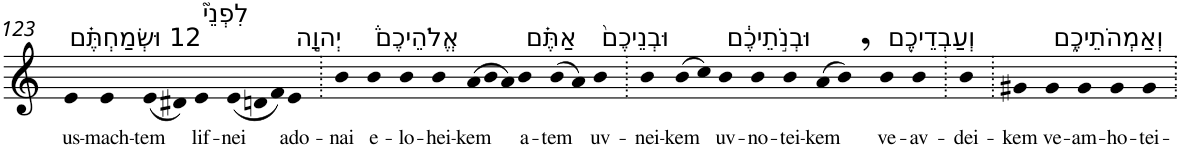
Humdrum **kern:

**kern	**text
*part1	*part1
*staff1	*staff1
*I"Piano	*
*I'Pno	*
!!LO:PB:g=z
*clefG2	*
*k[]	*
=123	=123
!LO:TX:a:t=12 וּשְׂמַחְתֶּ֗ם	!
!	!LO:LY:b
4e	us-
!	!LO:LY:b
4e	-mach-
!	!LO:LY:b
(8e	-tem
8d#X)	.
!LO:TX:a:t=לִפְנֵי֮	!
!	!LO:LY:b
4e	lif-
*Xtuplet	*
!	!LO:LY:b
(12e	-nei
12dn	.
12f)	.
!LO:TX:a:t=יְהוָ֣ה	!
!	!LO:LY:b
4e	ado-
=124.	=124.
!	!LO:LY:b
4b	-nai
!LO:TX:a:t=אֱלֹהֵיכֶם֒	!
!	!LO:LY:b
4b	e-
!	!LO:LY:b
4b	-lo-
!	!LO:LY:b
4b	-hei-
!	!LO:LY:b
(12a	-kem
12b	.
12a)	.
!LO:TX:a:t=אַתֶּ֗ם	!
!	!LO:LY:b
4b	a-
!	!LO:LY:b
(8b	-tem
8a)	.
!LO:TX:a:t=וּבְנֵיכֶם֙	!
!	!LO:LY:b
4b	uv-
=125.	=125.
!	!LO:LY:b
4b	-nei-
!	!LO:LY:b
(8b	-kem
8cc)	.
!LO:TX:a:t=וּבְנֹ֣תֵיכֶ֔ם	!
!	!LO:LY:b
4b	uv-
!	!LO:LY:b
4b	-no-
!	!LO:LY:b
4b	-tei-
!	!LO:LY:b
(8a	-kem
8b,)	.
!LO:TX:a:t=וְעַבְדֵיכֶ֖ם	!
!	!LO:LY:b
4b	ve-
!	!LO:LY:b
4b	-av-
=126.	=126.
!	!LO:LY:b
4b	-dei-
=127.	=127.
!	!LO:LY:b
4g#X	-kem
!LO:TX:a:t=וְאַמְהֹתֵיכֶ֑ם	!
!	!LO:LY:b
4g#	ve-
!	!LO:LY:b
4g#	-am-
!	!LO:LY:b
4g#	-ho-
!	!LO:LY:b
4g#	-tei-
=.	=.
*-	*-
